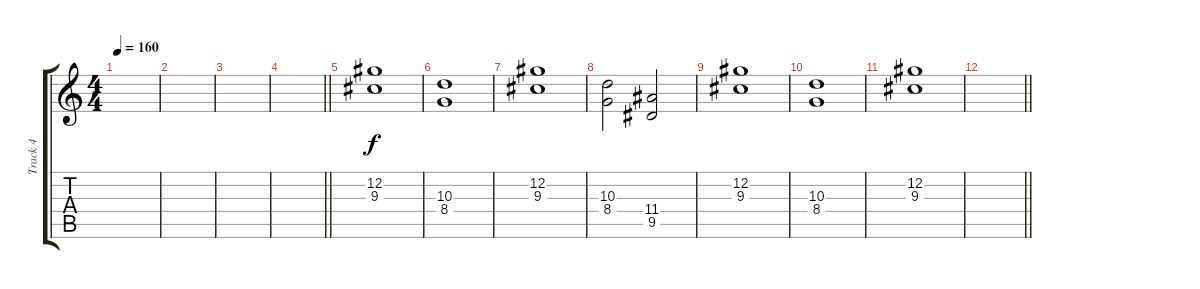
\track ("Track 4" "Track 4") {instrument distortionguitar}
\staff {score tabs}
\tuning (Db4 Ab3 E3 B2 Gb2 Db2) {hide}
\ts (4 4)
\tempo 160
\clef g2
\ks c
|
|
|
\barLineRight lightlight
|
(12.2 9.3).1 |
(10.3 8.4).1 |
(12.2 9.3).1 |
(10.3 8.4).2 (11.4 9.5).2 |
(12.2 9.3).1 |
(10.3 8.4).1 |
(12.2 9.3).1 |
\barLineRight lightlight
